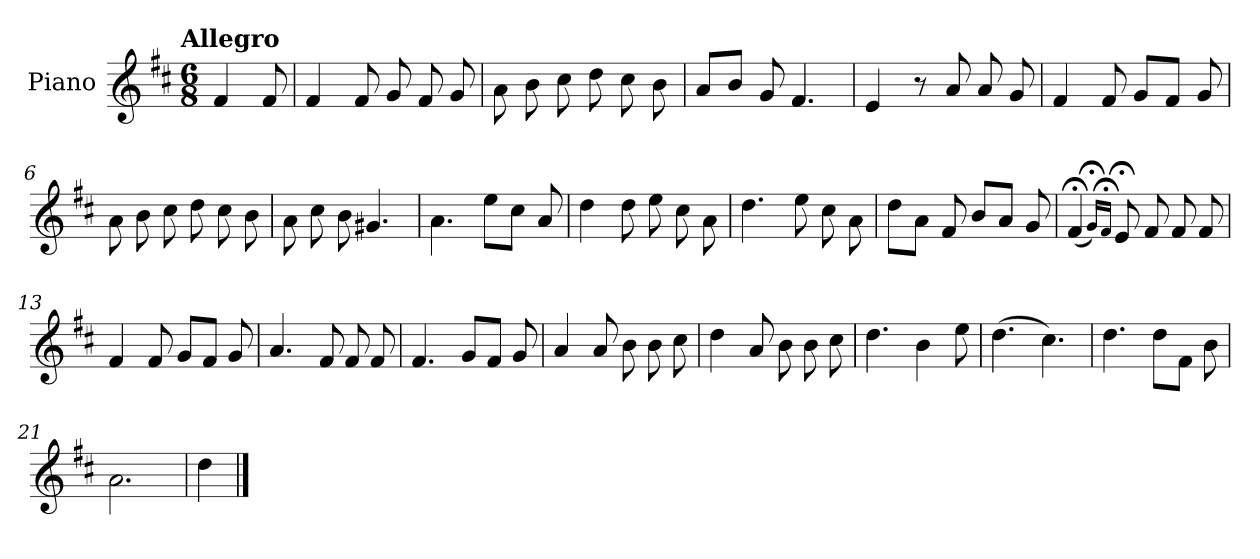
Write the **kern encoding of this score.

**kern
*part1
*staff1
*I"Piano
*I'Pno.
*clefG2
*k[f#c#]
!!LO:TX:omd:t=Allegro
*M6/8
*MM144
=
4f#/
8f#/
=1
4f#/
8f#/
8g/
8f#/
8g/
=2
8a\
8b\
8cc#\
8dd\
8cc#\
8b\
=3
8a/L
8b/J
8g/
4.f#/
=4
4e/
8r
8a/
8a/
8g/
!!LO:LB:g=z
=5
4f#/
8f#/
8g/L
8f#/J
8g/
=6
8a\
8b\
8cc#\
8dd\
8cc#\
8b\
=7
8a\
8cc#\
8b\
4.g#X/
=8
4.a\
8ee\L
8cc#\J
8a/
=9
4dd\
8dd\
8ee\
8cc#\
8a\
=10
4.dd\
8ee\
8cc#\
8a\
!!LO:LB:g=z
=11
8dd\L
8a\J
8f#/
8b/L
8a/J
8g/
=12
(<4f#;</
16qqg;</LL)
16qqf#;</JJ
8e;</
8f#/
8f#/
8f#/
=13
4f#/
8f#/
8g/L
8f#/J
8g/
=14
4.a/
8f#/
8f#/
8f#/
=15
4.f#/
8g/L
8f#/J
8g/
!!LO:LB:g=z
=16
4a/
8a/
8b\
8b\
8cc#\
=17
4dd\
8a/
8b\
8b\
8cc#\
=18
4.dd\
4b\
8ee\
=19
(>4.dd\
4.cc#\)
=20
4.dd\
8dd\L
8f#\J
8b\
=21
2.a\
=22
4dd\
==
*-
